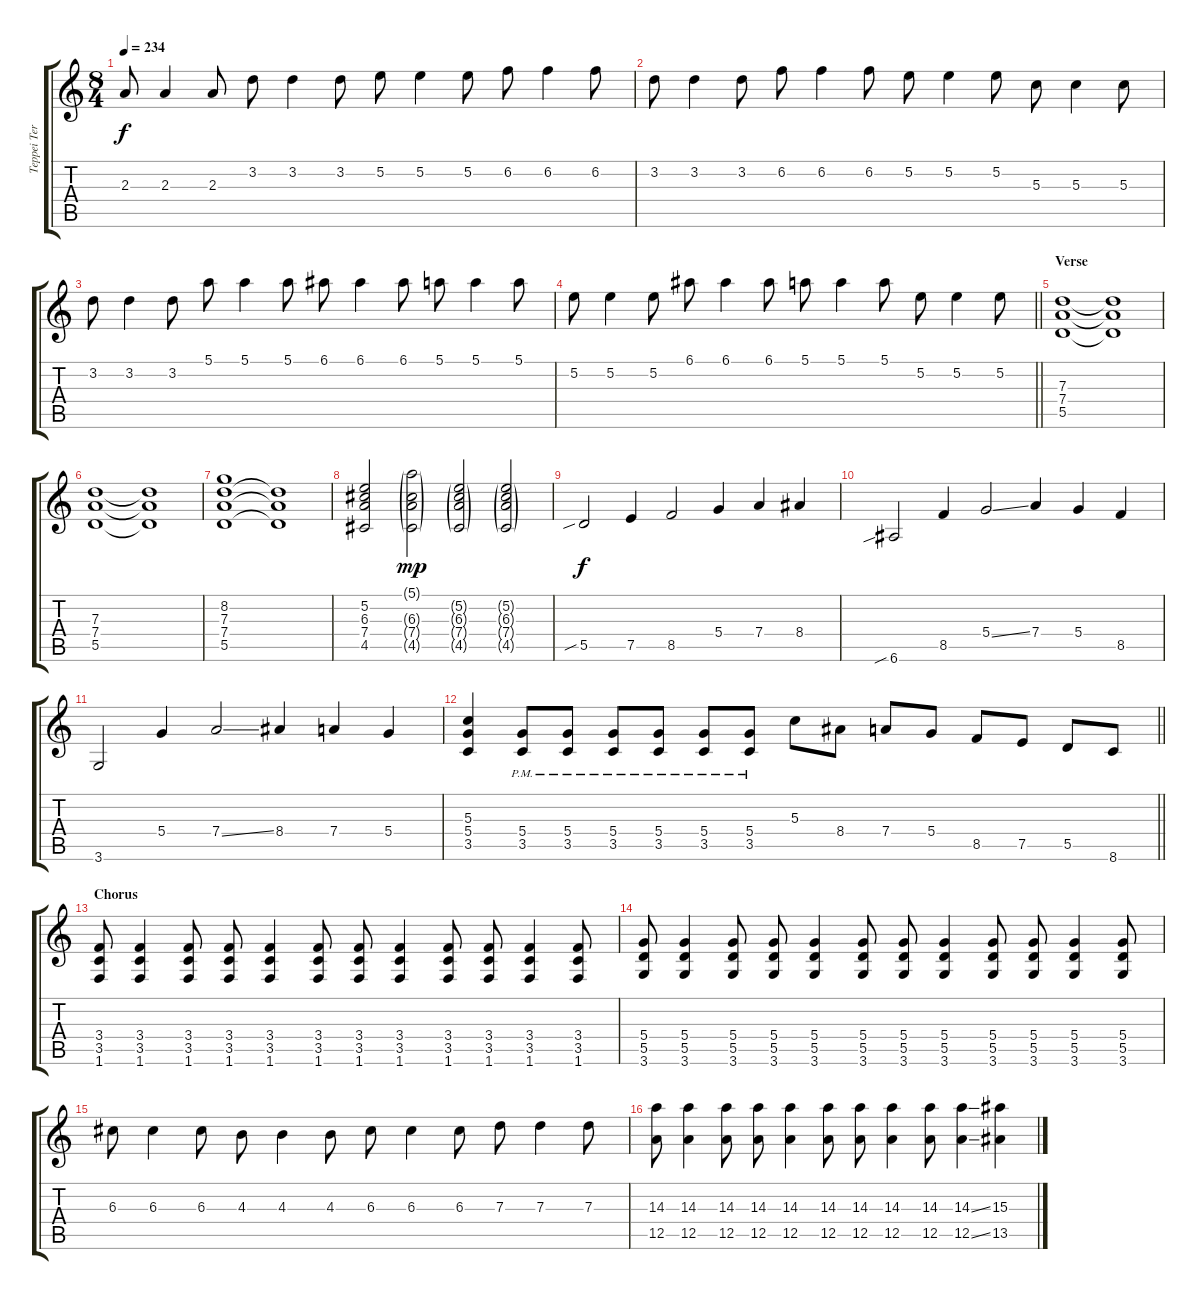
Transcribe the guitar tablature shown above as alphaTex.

\track ("Teppei Teranishi" "Teppei Ter") {instrument distortionguitar}
\staff {score tabs}
\tuning (E4 B3 G3 D3 A2 E2) {hide}
\ts (8 4)
\tempo 234
\clef g2
\ks c
2.3.8{dy f} 2.3.4 2.3.8 3.2.8 3.2.4 3.2.8 5.2.8 5.2.4 5.2.8 6.2.8 6.2.4 6.2.8 |
3.2.8 3.2.4 3.2.8 6.2.8 6.2.4 6.2.8 5.2.8 5.2.4 5.2.8 5.3.8 5.3.4 5.3.8 |
3.2.8 3.2.4 3.2.8 5.1.8 5.1.4 5.1.8 6.1.8 6.1.4 6.1.8 5.1.8 5.1.4 5.1.8 |
\barLineRight lightlight
5.2.8 5.2.4 5.2.8 6.1.8 6.1.4 6.1.8 5.1.8 5.1.4 5.1.8 5.2.8 5.2.4 5.2.8 |
\section ("" "Verse")
(7.3 7.4 5.5).1 (7.3{t} 7.4{t} 5.5{t}).1 |
(7.3 7.4 5.5).1 (7.3{t} 7.4{t} 5.5{t}).1 |
(8.2 7.3 7.4 5.5).1 (7.3{t} 7.4{t} 5.5{t}).1 |
(5.2 6.3 7.4 4.5).2 (5.1{g} 6.3{g} 7.4{g} 4.5{g}).2{dy mp} (5.2{g} 6.3{g} 7.4{g} 4.5{g}).2 (5.2{g} 6.3{g} 7.4{g} 4.5{g}).2 |
5.5{sib}.2{dy f} 7.5.4 8.5.2 5.4.4 7.4.4 8.4.4 |
6.6{sib}.2 8.5.4 5.4{ss}.2 7.4.4 5.4.4 8.5.4 |
3.6.2 5.4.4 7.4{ss}.2 8.4.4 7.4.4 5.4.4 |
\barLineRight lightlight
(5.3 5.4 3.5).4 (5.4{pm} 3.5{pm}).8 (5.4{pm} 3.5{pm}).8 (5.4{pm} 3.5{pm}).8 (5.4{pm} 3.5{pm}).8 (5.4{pm} 3.5{pm}).8 (5.4{pm} 3.5{pm}).8 5.3.8 8.4.8 7.4.8 5.4.8 8.5.8 7.5.8 5.5.8 8.6.8 |
\section ("" "Chorus")
(3.4 3.5 1.6).8 (3.4 3.5 1.6).4 (3.4 3.5 1.6).8 (3.4 3.5 1.6).8 (3.4 3.5 1.6).4 (3.4 3.5 1.6).8 (3.4 3.5 1.6).8 (3.4 3.5 1.6).4 (3.4 3.5 1.6).8 (3.4 3.5 1.6).8 (3.4 3.5 1.6).4 (3.4 3.5 1.6).8 |
(5.4 5.5 3.6).8 (5.4 5.5 3.6).4 (5.4 5.5 3.6).8 (5.4 5.5 3.6).8 (5.4 5.5 3.6).4 (5.4 5.5 3.6).8 (5.4 5.5 3.6).8 (5.4 5.5 3.6).4 (5.4 5.5 3.6).8 (5.4 5.5 3.6).8 (5.4 5.5 3.6).4 (5.4 5.5 3.6).8 |
6.3.8 6.3.4 6.3.8 4.3.8 4.3.4 4.3.8 6.3.8 6.3.4 6.3.8 7.3.8 7.3.4 7.3.8 |
(14.3 12.5).8 (14.3 12.5).4 (14.3 12.5).8 (14.3 12.5).8 (14.3 12.5).4 (14.3 12.5).8 (14.3 12.5).8 (14.3 12.5).4 (14.3 12.5).8 (14.3{ss} 12.5{ss}).4 (15.3 13.5).4
